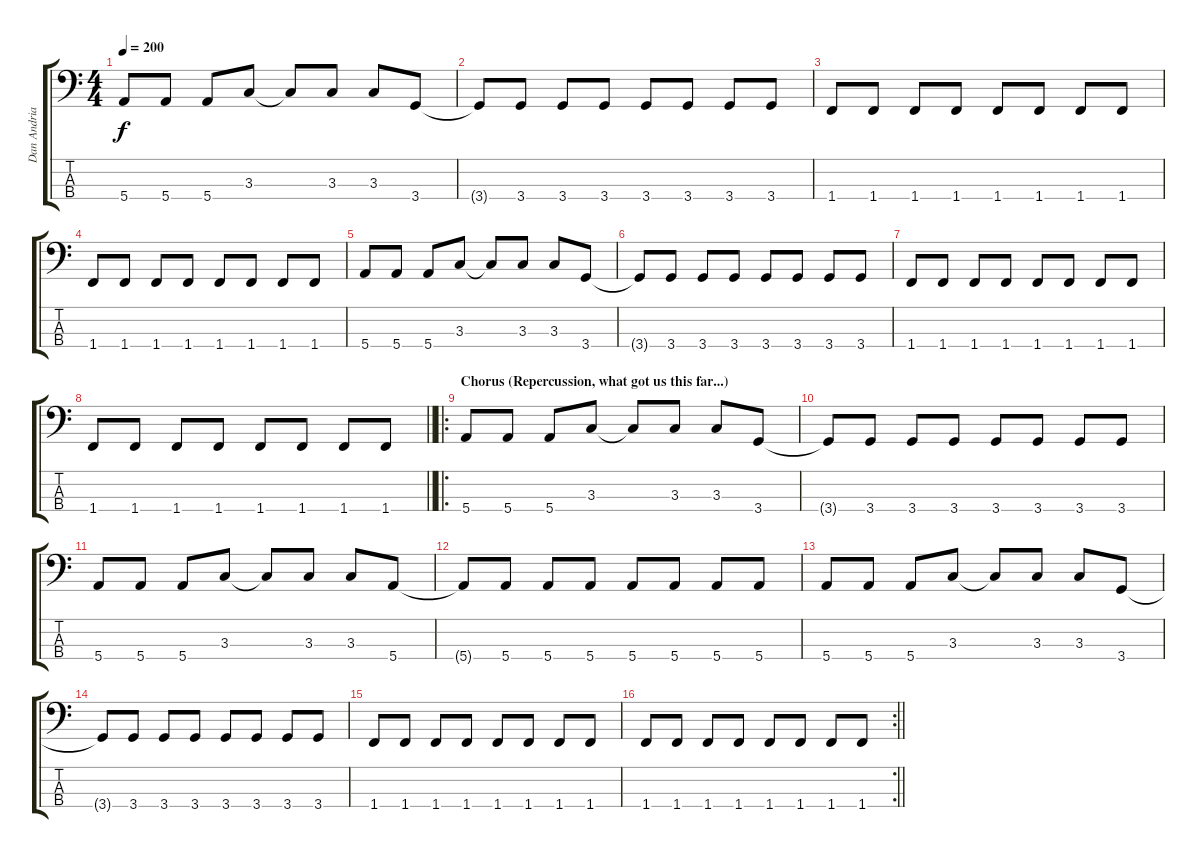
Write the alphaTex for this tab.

\track ("Dan Andriano" "Dan Andria") {instrument electricbasspick}
\staff {score tabs}
\tuning (G2 D2 A1 E1) {hide}
\ts (4 4)
\tempo 200
\clef f4
\ks c
5.4.8{dy f} 5.4.8 5.4.8 3.3.8 3.3{t}.8 3.3.8 3.3.8 3.4.8 |
3.4{t}.8 3.4.8 3.4.8 3.4.8 3.4.8 3.4.8 3.4.8 3.4.8 |
1.4.8 1.4.8 1.4.8 1.4.8 1.4.8 1.4.8 1.4.8 1.4.8 |
1.4.8 1.4.8 1.4.8 1.4.8 1.4.8 1.4.8 1.4.8 1.4.8 |
5.4.8 5.4.8 5.4.8 3.3.8 3.3{t}.8 3.3.8 3.3.8 3.4.8 |
3.4{t}.8 3.4.8 3.4.8 3.4.8 3.4.8 3.4.8 3.4.8 3.4.8 |
1.4.8 1.4.8 1.4.8 1.4.8 1.4.8 1.4.8 1.4.8 1.4.8 |
\barLineRight lightlight
1.4.8 1.4.8 1.4.8 1.4.8 1.4.8 1.4.8 1.4.8 1.4.8 |
\ro
\section ("" "Chorus (Repercussion, what got us this far...)")
5.4.8 5.4.8 5.4.8 3.3.8 3.3{t}.8 3.3.8 3.3.8 3.4.8 |
3.4{t}.8 3.4.8 3.4.8 3.4.8 3.4.8 3.4.8 3.4.8 3.4.8 |
5.4.8 5.4.8 5.4.8 3.3.8 3.3{t}.8 3.3.8 3.3.8 5.4.8 |
5.4{t}.8 5.4.8 5.4.8 5.4.8 5.4.8 5.4.8 5.4.8 5.4.8 |
5.4.8 5.4.8 5.4.8 3.3.8 3.3{t}.8 3.3.8 3.3.8 3.4.8 |
3.4{t}.8 3.4.8 3.4.8 3.4.8 3.4.8 3.4.8 3.4.8 3.4.8 |
1.4.8 1.4.8 1.4.8 1.4.8 1.4.8 1.4.8 1.4.8 1.4.8 |
\rc 2
\barLineRight lightlight
1.4.8 1.4.8 1.4.8 1.4.8 1.4.8 1.4.8 1.4.8 1.4.8
